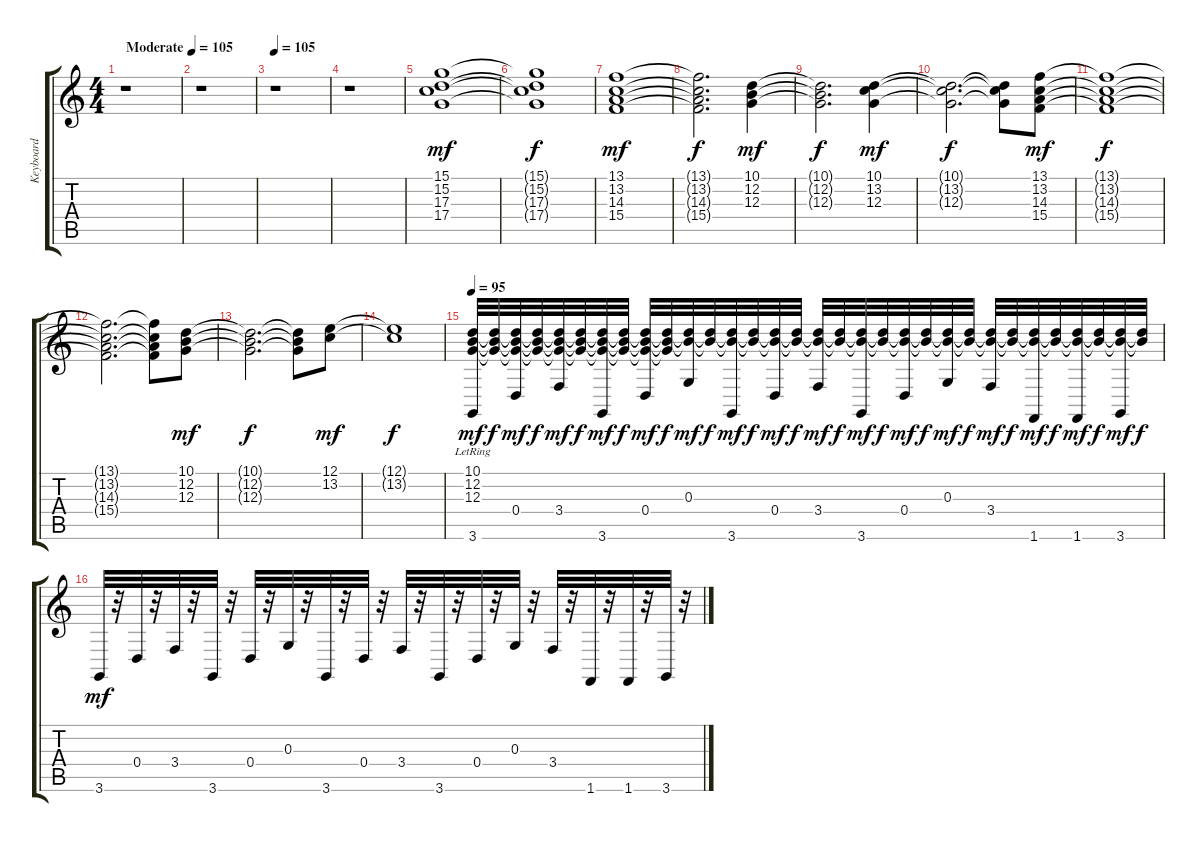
\track ("Keyboard" "Keyboard") {instrument stringensemble1}
\staff {score tabs}
\tuning (E4 B3 G3 D3 A2 E2) {hide}
\ts (4 4)
\tempo (105 "Moderate")
\clef g2
\ks c
r.1{dy mf instrument stringensemble1} |
r.1 |
\tempo 105
r.1 |
r.1 |
(15.1 15.2 17.3 17.4).1 |
(15.1{t} 15.2{t} 17.3{t} 17.4{t}).1{dy f} |
(13.1 13.2 14.3 15.4).1{dy mf} |
(13.1{t} 13.2{t} 14.3{t} 15.4{t}).2{d dy f} (10.1 12.2 12.3).4{dy mf} |
(10.1{t} 12.2{t} 12.3{t}).2{d dy f} (10.1 13.2 12.3).4{dy mf} |
(10.1{t} 13.2{t} 12.3{t}).2{d dy f} (10.1{t} 13.2{t} 12.3{t}).8 (13.1 13.2 14.3 15.4).8{dy mf} |
(13.1{t} 13.2{t} 14.3{t} 15.4{t}).1{dy f} |
(13.1{t} 13.2{t} 14.3{t} 15.4{t}).2{d} (13.1{t} 13.2{t} 14.3{t} 15.4{t}).8 (10.1 12.2 12.3).8{dy mf} |
(10.1{t} 12.2{t} 12.3{t}).2{d dy f} (10.1{t} 12.2{t} 12.3{t}).8 (12.1 13.2).8{dy mf} |
(12.1{t} 13.2{t}).1{dy f} |
\tempo 95
(10.1{lr} 12.2{lr} 12.3{lr} 3.6).32{dy mf instrument synthbrass1} (10.1{t} 12.2{t} 12.3{t}).32{dy f} (10.1{t} 12.2{t} 12.3{t} 0.4).32{dy mf} (10.1{t} 12.2{t} 12.3{t}).32{dy f} (10.1{t} 12.2{t} 12.3{t} 3.4).32{dy mf} (10.1{t} 12.2{t} 12.3{t}).32{dy f} (10.1{t} 12.2{t} 12.3{t} 3.6).32{dy mf} (10.1{t} 12.2{t} 12.3{t}).32{dy f} (10.1{t} 12.2{t} 12.3{t} 0.4).32{dy mf} (10.1{t} 12.2{t} 12.3{t}).32{dy f} (10.1{t} 12.2{t} 0.3).32{dy mf} (10.1{t} 12.2{t}).32{dy f} (10.1{t} 12.2{t} 3.6).32{dy mf} (10.1{t} 12.2{t}).32{dy f} (10.1{t} 12.2{t} 0.4).32{dy mf} (10.1{t} 12.2{t}).32{dy f} (10.1{t} 12.2{t} 3.4).32{dy mf} (10.1{t} 12.2{t}).32{dy f} (10.1{t} 12.2{t} 3.6).32{dy mf} (10.1{t} 12.2{t}).32{dy f} (10.1{t} 12.2{t} 0.4).32{dy mf} (10.1{t} 12.2{t}).32{dy f} (10.1{t} 12.2{t} 0.3).32{dy mf} (10.1{t} 12.2{t}).32{dy f} (10.1{t} 12.2{t} 3.4).32{dy mf} (10.1{t} 12.2{t}).32{dy f} (10.1{t} 12.2{t} 1.6).32{dy mf} (10.1{t} 12.2{t}).32{dy f} (10.1{t} 12.2{t} 1.6).32{dy mf} (10.1{t} 12.2{t}).32{dy f} (10.1{t} 12.2{t} 3.6).32{dy mf} (10.1{t} 12.2{t}).32{dy f} |
3.6.32{dy mf} r.32 0.4.32 r.32 3.4.32 r.32 3.6.32 r.32 0.4.32 r.32 0.3.32 r.32 3.6.32 r.32 0.4.32 r.32 3.4.32 r.32 3.6.32 r.32 0.4.32 r.32 0.3.32 r.32 3.4.32 r.32 1.6.32 r.32 1.6.32 r.32 3.6.32 r.32
